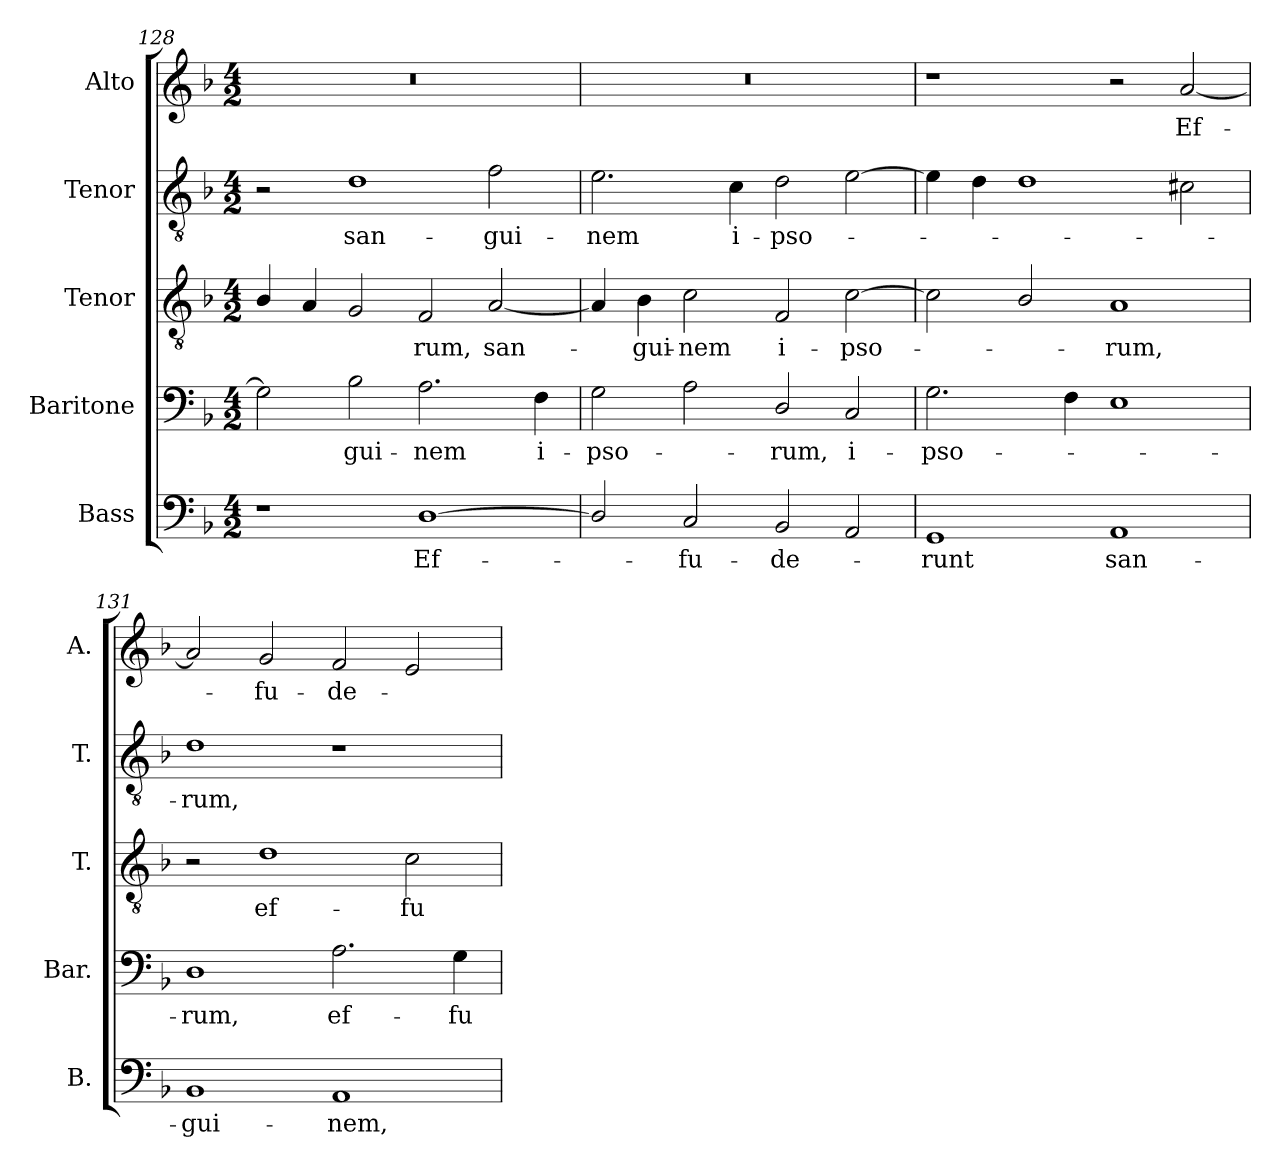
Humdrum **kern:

**kern	**text	**kern	**text	**kern	**text	**kern	**text	**kern	**text
*part5	*part5	*part4	*part4	*part3	*part3	*part2	*part2	*part1	*part1
*staff5	*staff5	*staff4	*staff4	*staff3	*staff3	*staff2	*staff2	*staff1	*staff1
*I"Bass	*	*I"Baritone	*	*I"Tenor	*	*I"Tenor	*	*I"Alto	*
*I'B.	*	*I'Bar.	*	*I'T.	*	*I'T.	*	*I'A.	*
*clefF4	*	*clefF4	*	*clefGv2	*	*clefGv2	*	*clefG2	*
*	*	*	*	*ITrd7c12	*	*ITrd7c12	*	*	*
*k[b-]	*	*k[b-]	*	*k[b-]	*	*k[b-]	*	*k[b-]	*
*F:	*	*F:	*	*F:	*	*F:	*	*F:	*
*M4/2	*	*M4/2	*	*M4/2	*	*M4/2	*	*M4/2	*
=128	=128	=128	=128	=128	=128	=128	=128	=128	=128
!	!	!	!	!	!	!	!	!LO:N:vis=1	!
1r	.	2Gi\]	.	4BB-i/	.	2r	.	0r	.
.	.	.	.	4AAi/	.	.	.	.	.
!	!	!	!LO:LY:b:color=#000000	!	!	!	!	!	!
!	!	!	!	!	!	!	!LO:LY:b:color=#000000	!	!
.	.	2B-i\	-gui-	2GGi/	.	1Di	san-	.	.
!	!LO:LY:b:color=#000000	!	!	!	!	!	!	!	!
!	!	!	!LO:LY:b:color=#000000	!	!	!	!	!	!
!	!	!	!	!	!LO:LY:b:color=#000000	!	!	!	!
[1Di	Ef-	2.Ai\	-nem	2FFi/	-rum,	.	.	.	.
!	!	!	!	!	!LO:LY:b:color=#000000	!	!	!	!
!	!	!	!	!	!	!	!LO:LY:b:color=#000000	!	!
.	.	.	.	[2AAi/	san-	2Fi\	-gui-	.	.
!	!	!	!LO:LY:b:color=#000000	!	!	!	!	!	!
.	.	4Fi\	i-	.	.	.	.	.	.
!!LO:PB:g=z
=129	=129	=129	=129	=129	=129	=129	=129	=129	=129
!	!	!	!LO:LY:b:color=#000000	!	!	!	!	!	!
!	!	!	!	!	!	!	!LO:LY:b:color=#000000	!LO:N:vis=1	!
2Di/]	.	2Gi\	-pso-	4AAi/]	.	2.Ei\	-nem	0r	.
!	!	!	!	!	!LO:LY:b:color=#000000	!	!	!	!
.	.	.	.	4BB-i\	-gui-	.	.	.	.
!	!LO:LY:b:color=#000000	!	!	!	!	!	!	!	!
!	!	!	!	!	!LO:LY:b:color=#000000	!	!	!	!
2Ci/	-fu-	2Ai\	.	2Ci\	-nem	.	.	.	.
!	!	!	!	!	!	!	!LO:LY:b:color=#000000	!	!
.	.	.	.	.	.	4Ci\	i-	.	.
!	!LO:LY:b:color=#000000	!	!	!	!	!	!	!	!
!	!	!	!LO:LY:b:color=#000000	!	!	!	!	!	!
!	!	!	!	!	!LO:LY:b:color=#000000	!	!	!	!
!	!	!	!	!	!	!	!LO:LY:b:color=#000000	!	!
2BB-i/	-de-	2Di/	-rum,	2FFi/	i-	2Di\	-pso-	.	.
!	!	!	!LO:LY:b:color=#000000	!	!	!	!	!	!
!	!	!	!	!	!LO:LY:b:color=#000000	!	!	!	!
2AAi/	.	2Ci/	i-	[2Ci\	-pso-	[2Ei\	.	.	.
=130	=130	=130	=130	=130	=130	=130	=130	=130	=130
!	!LO:LY:b:color=#000000	!	!	!	!	!	!	!	!
!	!	!	!LO:LY:b:color=#000000	!	!	!	!	!	!
1GGi	-runt	2.Gi\	-pso-	2Ci\]	.	4Ei\]	.	1r	.
.	.	.	.	.	.	4Di\	.	.	.
.	.	.	.	2BB-i/	.	1Di	.	.	.
.	.	4Fi\	.	.	.	.	.	.	.
!	!LO:LY:b:color=#000000	!	!	!	!	!	!	!	!
!	!	!	!	!	!LO:LY:b:color=#000000	!	!	!	!
1AAi	san-	1Ei	.	1AAi	-rum,	.	.	2r	.
!	!	!	!	!	!	!	!	!	!LO:LY:b:color=#000000
.	.	.	.	.	.	2C#Xi\	.	[2ai/	Ef-
=131	=131	=131	=131	=131	=131	=131	=131	=131	=131
!	!LO:LY:b:color=#000000	!	!	!	!	!	!	!	!
!	!	!	!LO:LY:b:color=#000000	!	!	!	!	!	!
!	!	!	!	!	!	!	!LO:LY:b:color=#000000	!	!
1BB-i	-gui-	1Di	-rum,	2r	.	1Di	-rum,	2ai/]	.
!	!	!	!	!	!LO:LY:b:color=#000000	!	!	!	!
!	!	!	!	!	!	!	!	!	!LO:LY:b:color=#000000
.	.	.	.	1Di	ef-	.	.	2gi/	-fu-
!	!LO:LY:b:color=#000000	!	!	!	!	!	!	!	!
!	!	!	!LO:LY:b:color=#000000	!	!	!	!	!	!
!	!	!	!	!	!	!	!	!	!LO:LY:b:color=#000000
1AAi	-nem,	2.Ai\	ef-	.	.	1r	.	2fi/	-de-
!	!	!	!	!	!LO:LY:b:color=#000000	!	!	!	!
.	.	.	.	2Ci\	-fu-	.	.	2ei/	.
!	!	!	!LO:LY:b:color=#000000	!	!	!	!	!	!
.	.	4Gi\	-fu-	.	.	.	.	.	.
=	=	=	=	=	=	=	=	=	=
*-	*-	*-	*-	*-	*-	*-	*-	*-	*-
